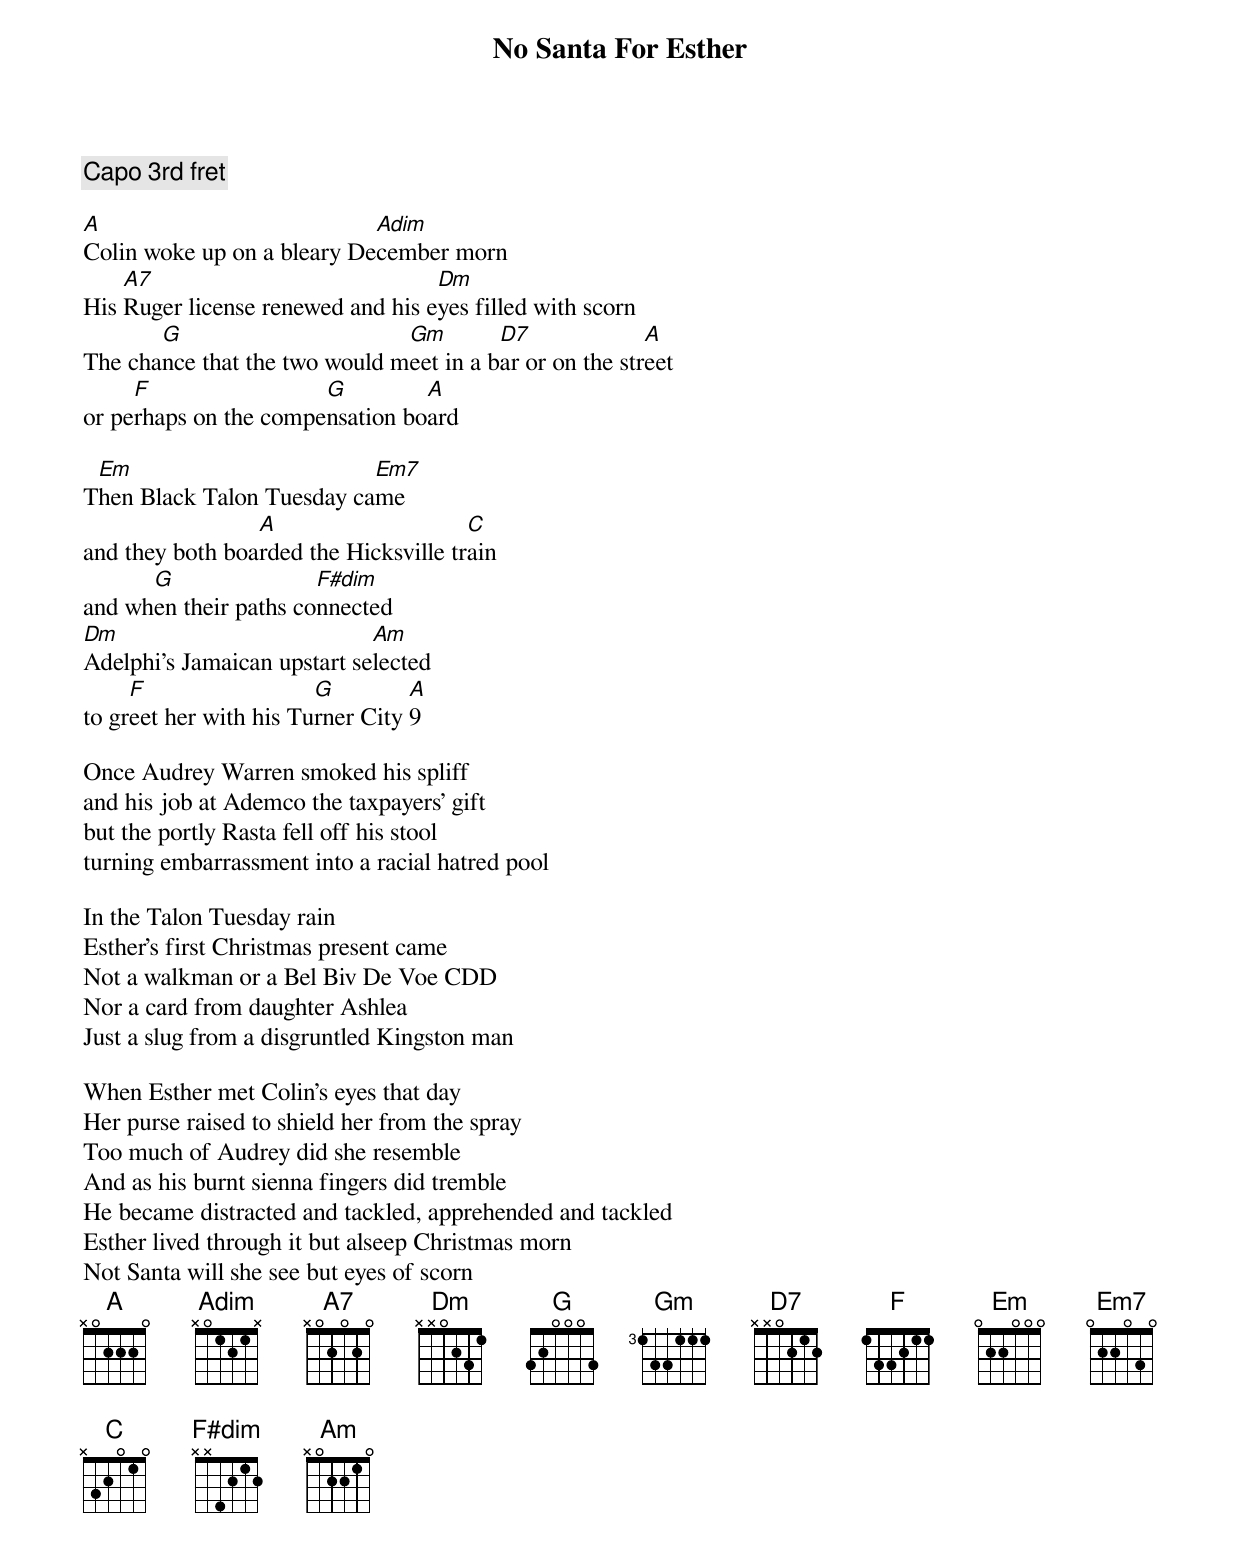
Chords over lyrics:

No Santa For Esther

Capo 3rd fret

A                           Adim
Colin woke up on a bleary December morn
    A7                             Dm
His Ruger license renewed and his eyes filled with scorn
       G                       Gm        D7              A
The chance that the two would meet in a bar or on the street
     F                 G         A
or perhaps on the compensation board

 Em                        Em7
Then Black Talon Tuesday came
                 A                     C
and they both boarded the Hicksville train
      G                F#dim
and when their paths connected
Dm                           Am
Adelphi's Jamaican upstart selected
     F                  G         A
to greet her with his Turner City 9

Once Audrey Warren smoked his spliff
and his job at Ademco the taxpayers' gift
but the portly Rasta fell off his stool
turning embarrassment into a racial hatred pool

In the Talon Tuesday rain
Esther's first Christmas present came
Not a walkman or a Bel Biv De Voe CDD
Nor a card from daughter Ashlea
Just a slug from a disgruntled Kingston man

When Esther met Colin's eyes that day
Her purse raised to shield her from the spray
Too much of Audrey did she resemble
And as his burnt sienna fingers did tremble
He became distracted and tackled, apprehended and tackled
Esther lived through it but alseep Christmas morn
Not Santa will she see but eyes of scorn
